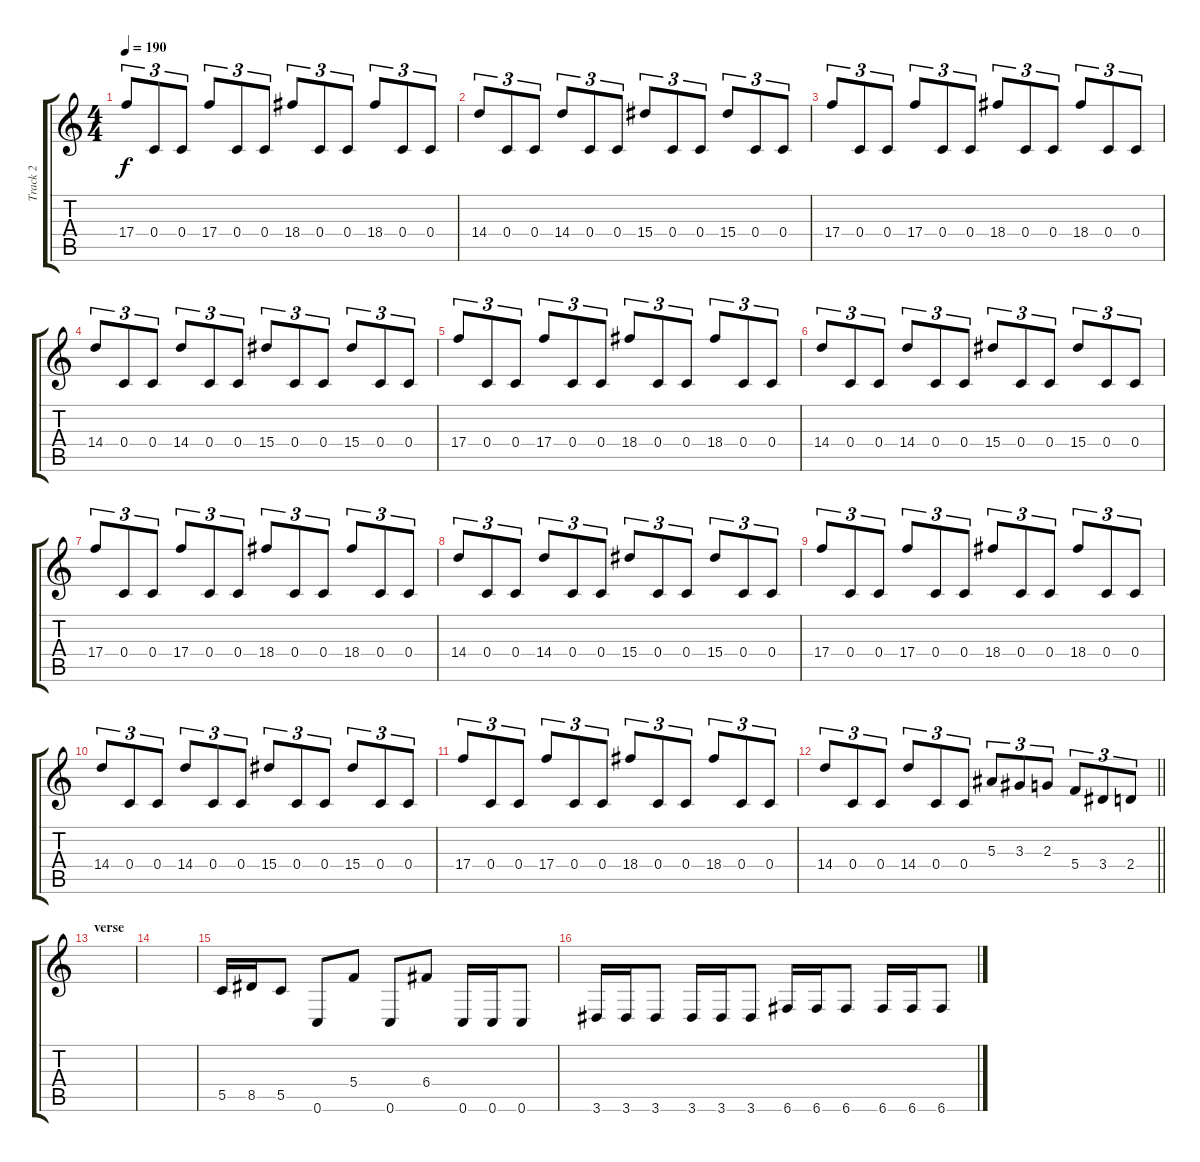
\track ("Track 2" "Track 2") {instrument distortionguitar}
\staff {score tabs}
\tuning (D4 A3 F3 C3 G2 C2) {hide}
\ts (4 4)
\tempo 190
\clef g2
\ks c
17.4.8{tu (3 2) dy f} 0.4.8{tu (3 2)} 0.4.8{tu (3 2)} 17.4.8{tu (3 2)} 0.4.8{tu (3 2)} 0.4.8{tu (3 2)} 18.4.8{tu (3 2)} 0.4.8{tu (3 2)} 0.4.8{tu (3 2)} 18.4.8{tu (3 2)} 0.4.8{tu (3 2)} 0.4.8{tu (3 2)} |
14.4.8{tu (3 2)} 0.4.8{tu (3 2)} 0.4.8{tu (3 2)} 14.4.8{tu (3 2)} 0.4.8{tu (3 2)} 0.4.8{tu (3 2)} 15.4.8{tu (3 2)} 0.4.8{tu (3 2)} 0.4.8{tu (3 2)} 15.4.8{tu (3 2)} 0.4.8{tu (3 2)} 0.4.8{tu (3 2)} |
17.4.8{tu (3 2)} 0.4.8{tu (3 2)} 0.4.8{tu (3 2)} 17.4.8{tu (3 2)} 0.4.8{tu (3 2)} 0.4.8{tu (3 2)} 18.4.8{tu (3 2)} 0.4.8{tu (3 2)} 0.4.8{tu (3 2)} 18.4.8{tu (3 2)} 0.4.8{tu (3 2)} 0.4.8{tu (3 2)} |
14.4.8{tu (3 2)} 0.4.8{tu (3 2)} 0.4.8{tu (3 2)} 14.4.8{tu (3 2)} 0.4.8{tu (3 2)} 0.4.8{tu (3 2)} 15.4.8{tu (3 2)} 0.4.8{tu (3 2)} 0.4.8{tu (3 2)} 15.4.8{tu (3 2)} 0.4.8{tu (3 2)} 0.4.8{tu (3 2)} |
17.4.8{tu (3 2)} 0.4.8{tu (3 2)} 0.4.8{tu (3 2)} 17.4.8{tu (3 2)} 0.4.8{tu (3 2)} 0.4.8{tu (3 2)} 18.4.8{tu (3 2)} 0.4.8{tu (3 2)} 0.4.8{tu (3 2)} 18.4.8{tu (3 2)} 0.4.8{tu (3 2)} 0.4.8{tu (3 2)} |
14.4.8{tu (3 2)} 0.4.8{tu (3 2)} 0.4.8{tu (3 2)} 14.4.8{tu (3 2)} 0.4.8{tu (3 2)} 0.4.8{tu (3 2)} 15.4.8{tu (3 2)} 0.4.8{tu (3 2)} 0.4.8{tu (3 2)} 15.4.8{tu (3 2)} 0.4.8{tu (3 2)} 0.4.8{tu (3 2)} |
17.4.8{tu (3 2)} 0.4.8{tu (3 2)} 0.4.8{tu (3 2)} 17.4.8{tu (3 2)} 0.4.8{tu (3 2)} 0.4.8{tu (3 2)} 18.4.8{tu (3 2)} 0.4.8{tu (3 2)} 0.4.8{tu (3 2)} 18.4.8{tu (3 2)} 0.4.8{tu (3 2)} 0.4.8{tu (3 2)} |
14.4.8{tu (3 2)} 0.4.8{tu (3 2)} 0.4.8{tu (3 2)} 14.4.8{tu (3 2)} 0.4.8{tu (3 2)} 0.4.8{tu (3 2)} 15.4.8{tu (3 2)} 0.4.8{tu (3 2)} 0.4.8{tu (3 2)} 15.4.8{tu (3 2)} 0.4.8{tu (3 2)} 0.4.8{tu (3 2)} |
17.4.8{tu (3 2)} 0.4.8{tu (3 2)} 0.4.8{tu (3 2)} 17.4.8{tu (3 2)} 0.4.8{tu (3 2)} 0.4.8{tu (3 2)} 18.4.8{tu (3 2)} 0.4.8{tu (3 2)} 0.4.8{tu (3 2)} 18.4.8{tu (3 2)} 0.4.8{tu (3 2)} 0.4.8{tu (3 2)} |
14.4.8{tu (3 2)} 0.4.8{tu (3 2)} 0.4.8{tu (3 2)} 14.4.8{tu (3 2)} 0.4.8{tu (3 2)} 0.4.8{tu (3 2)} 15.4.8{tu (3 2)} 0.4.8{tu (3 2)} 0.4.8{tu (3 2)} 15.4.8{tu (3 2)} 0.4.8{tu (3 2)} 0.4.8{tu (3 2)} |
17.4.8{tu (3 2)} 0.4.8{tu (3 2)} 0.4.8{tu (3 2)} 17.4.8{tu (3 2)} 0.4.8{tu (3 2)} 0.4.8{tu (3 2)} 18.4.8{tu (3 2)} 0.4.8{tu (3 2)} 0.4.8{tu (3 2)} 18.4.8{tu (3 2)} 0.4.8{tu (3 2)} 0.4.8{tu (3 2)} |
\barLineRight lightlight
14.4.8{tu (3 2)} 0.4.8{tu (3 2)} 0.4.8{tu (3 2)} 14.4.8{tu (3 2)} 0.4.8{tu (3 2)} 0.4.8{tu (3 2)} 5.3.8{tu (3 2)} 3.3.8{tu (3 2)} 2.3.8{tu (3 2)} 5.4.8{tu (3 2)} 3.4.8{tu (3 2)} 2.4.8{tu (3 2)} |
\section ("" "verse")
|
|
5.5.16 8.5.16 5.5.8 0.6.8 5.4.8 0.6.8 6.4.8 0.6.16 0.6.16 0.6.8 |
3.6.16 3.6.16 3.6.8 3.6.16 3.6.16 3.6.8 6.6.16 6.6.16 6.6.8 6.6.16 6.6.16 6.6.8
